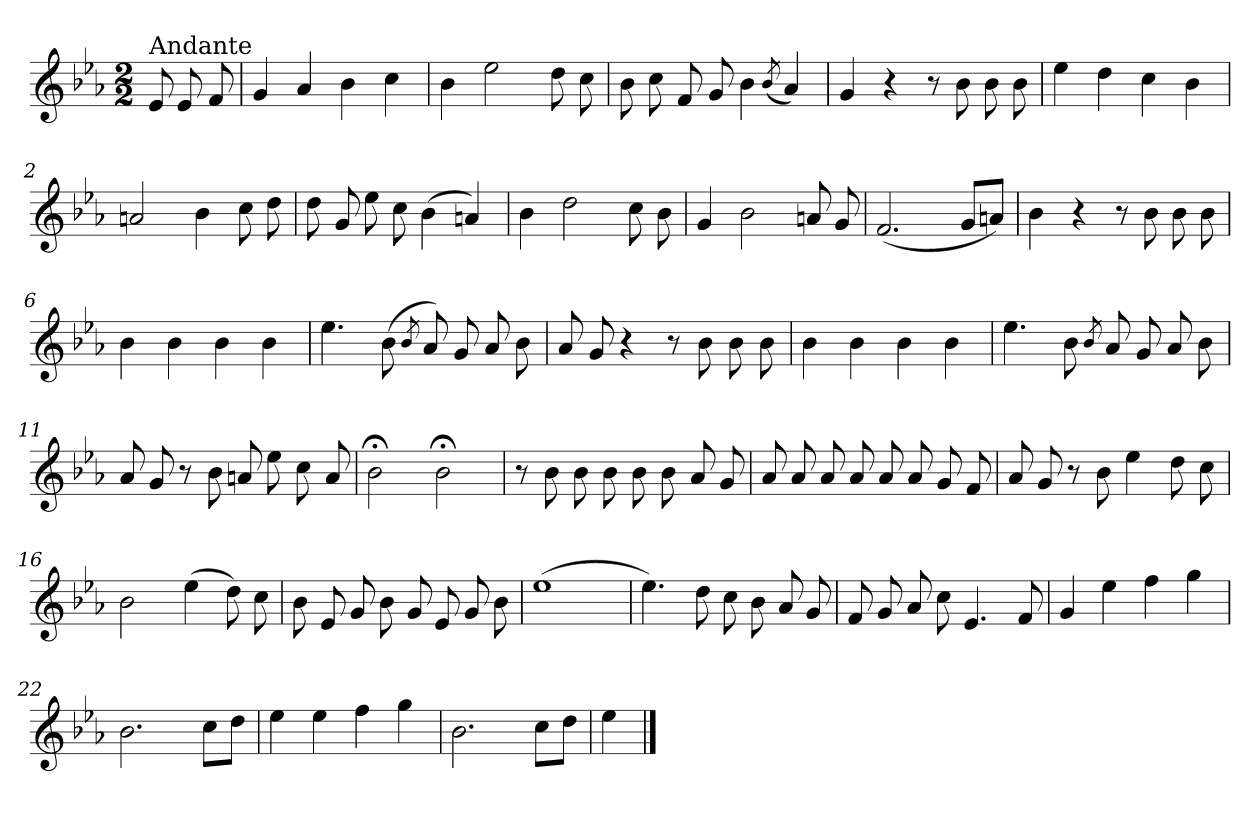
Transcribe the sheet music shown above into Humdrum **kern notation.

**kern
*part1
*staff1
*clefG2
*k[b-e-a-]
*c:
*M2/2
=
!LO:TX:a:t=Andante
8e-/
8e-/
8f/
=1
4g/
4a-/
4b-\
4cc\
=2
4b-\
2ee-\
8dd\
8cc\
=3
8b-\
8cc\
8f/
8g/
4b-\
(<8qb-/
4a-/)
=4
4g/
4r
8r
8b-\
8b-\
8b-\
!!LO:LB:g=z
=1X
4ee-\
4dd\
4cc\
4b-\
=2X
2an/
4b-\
8cc\
8dd\
=3X
8dd\
8g/
8ee-\
8cc\
(>4b-\
4an/)
=4X
4b-\
2dd\
8cc\
8b-\
=5X
4g/
2b-\
8an/
8g/
!!LO:LB:g=z
=6X
(<2.f/
8g/L
8an/J)
=5
4b-\
4r
8r
8b-\
8b-\
8b-\
=6
4b-\
4b-\
4b-\
4b-\
=7
4.ee-\
(>8b-\
8qb-/
8a-/)
8g/
8a-/
8b-\
=8
8a-/
8g/
4r
8r
8b-\
8b-\
8b-\
!!LO:LB:g=z
=9
4b-\
4b-\
4b-\
4b-\
=10
4.ee-\
8b-\
8qb-/
8a-/
8g/
8a-/
8b-\
=11
8a-/
8g/
8r
8b-\
8an/
8ee-\
8cc\
8a/
=12
2b-;<\
2b-;<\
!!LO:LB:g=z
=13
8r
8b-\
8b-\
8b-\
8b-\
8b-\
8a-/
8g/
=14
8a-/
8a-/
8a-/
8a-/
8a-/
8a-/
8g/
8f/
=15
8a-/
8g/
8r
8b-\
4ee-\
8dd\
8cc\
=16
2b-\
(>4ee-\
8dd\)
8cc\
!!LO:LB:g=z
=17
8b-\
8e-/
8g/
8b-\
8g/
8e-/
8g/
8b-\
=18
(>1ee-
=19
4.ee-\)
8dd\
8cc\
8b-\
8a-/
8g/
=20
8f/
8g/
8a-/
8cc\
4.e-/
8f/
=21
4g/
4ee-\
4ff\
4gg\
!!LO:LB:g=z
=22
2.b-\
8cc\L
8dd\J
=23
4ee-\
4ee-\
4ff\
4gg\
=24
2.b-\
8cc\L
8dd\J
=25
4ee-\
==
*-
